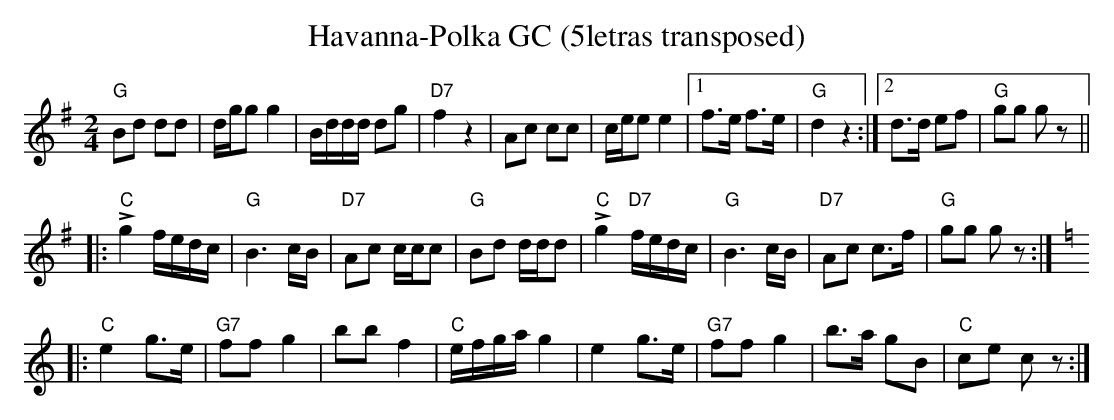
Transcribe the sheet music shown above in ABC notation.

X:1
T:Havanna-Polka GC (5letras transposed)
M:2/4
L:1/16
K:G transpose=3 %%MIDI gchordon
"G"B2d2 d2d2 | dgg2g4 | Bddd d2g2 | "D7"f4z4 | A2c2 c2c2 | cee2e4 |1 f3e f3e | "G"d4z4 :|2 d3d e2f2 | "G"g2g2 g2z2 ||
|: "C"!>!g4 fedc | "G"B6cB | "D7"A2c2 ccc2 | "G"B2d2 ddd2 | "C"!>!g4 "D7"fedc | "G"B6cB | "D7"A2c2 c3f | "G"g2g2 g2z2 :| [K:C]
|: "C"e4g3e | "G7"f2f2g4 | b2b2f4 | "C"efga g4 | e4g3e | "G7"f2f2g4 | b3a g2B2 | "C"c2e2 c2z2 :|
